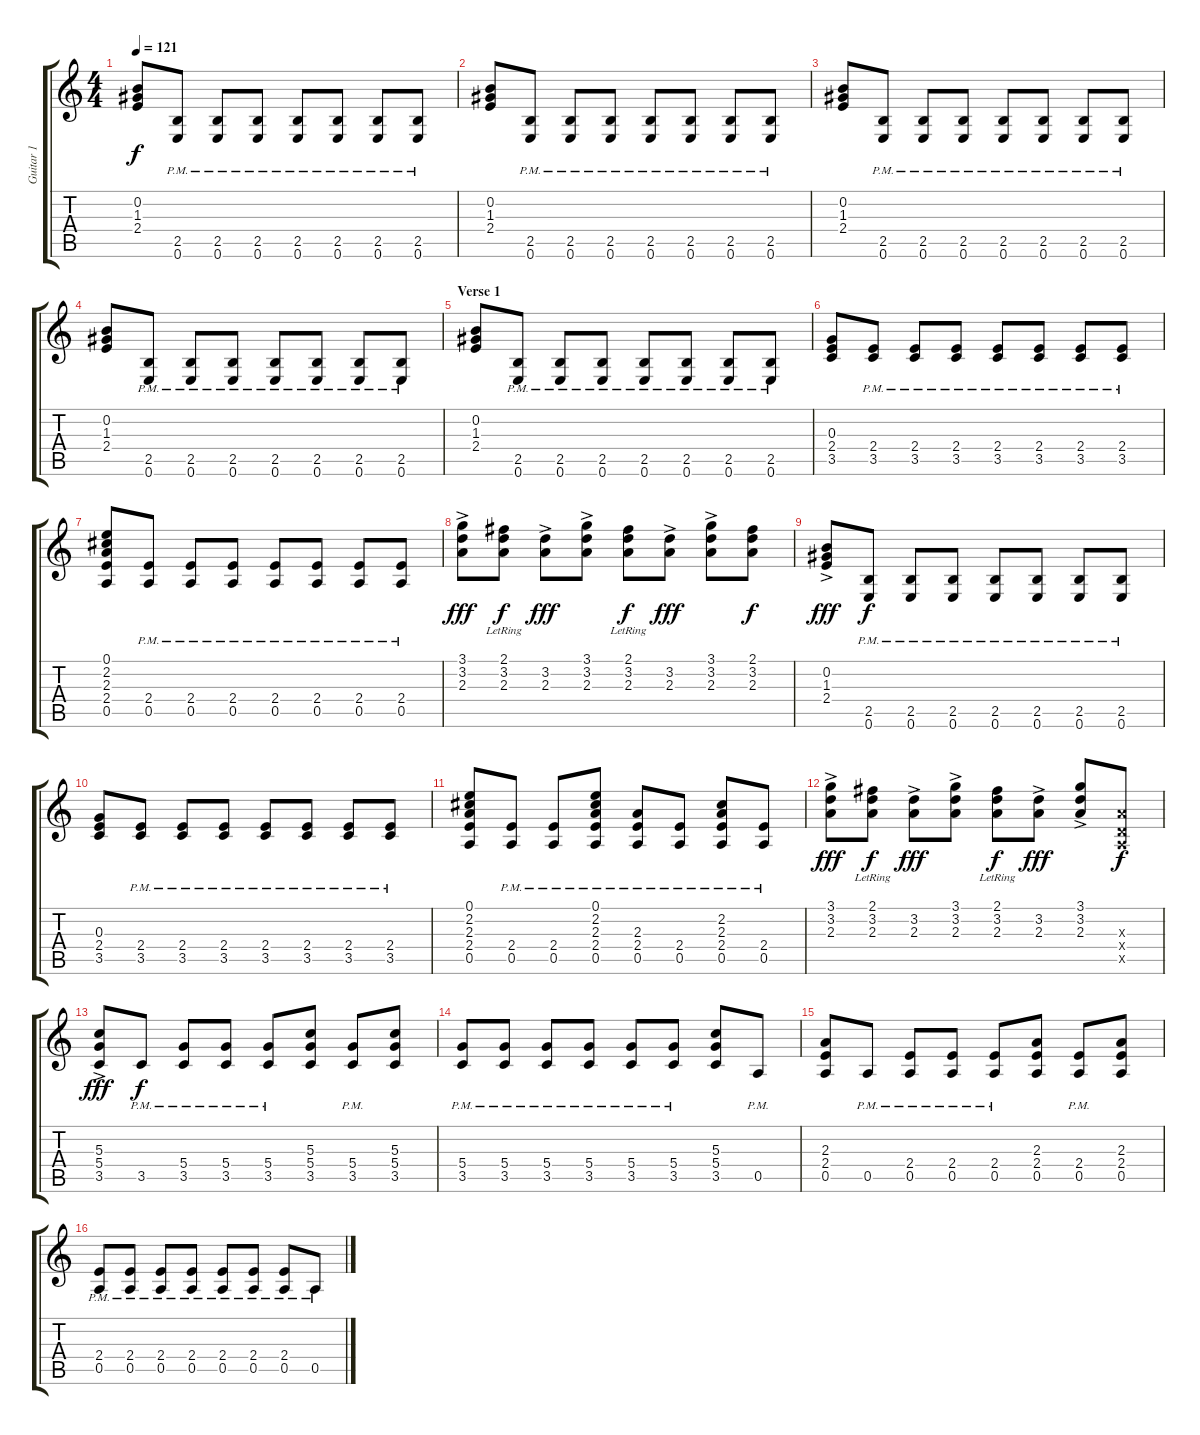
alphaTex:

\track ("Guitar 1" "Guitar 1") {instrument overdrivenguitar}
\staff {score tabs}
\tuning (E4 B3 G3 D3 A2 E2) {hide}
\ts (4 4)
\tempo 121
\clef g2
\ks c
(0.2 1.3 2.4).8{dy f volume 10 instrument overdrivenguitar} (2.5{pm} 0.6{pm}).8 (2.5{pm} 0.6{pm}).8 (2.5{pm} 0.6{pm}).8 (2.5{pm} 0.6{pm}).8 (2.5{pm} 0.6{pm}).8 (2.5{pm} 0.6{pm}).8 (2.5{pm} 0.6{pm}).8 |
(0.2 1.3 2.4).8 (2.5{pm} 0.6{pm}).8 (2.5{pm} 0.6{pm}).8 (2.5{pm} 0.6{pm}).8 (2.5{pm} 0.6{pm}).8 (2.5{pm} 0.6{pm}).8 (2.5{pm} 0.6{pm}).8 (2.5{pm} 0.6{pm}).8 |
(0.2 1.3 2.4).8 (2.5{pm} 0.6{pm}).8 (2.5{pm} 0.6{pm}).8 (2.5{pm} 0.6{pm}).8 (2.5{pm} 0.6{pm}).8 (2.5{pm} 0.6{pm}).8 (2.5{pm} 0.6{pm}).8 (2.5{pm} 0.6{pm}).8 |
(0.2 1.3 2.4).8 (2.5{pm} 0.6{pm}).8 (2.5{pm} 0.6{pm}).8 (2.5{pm} 0.6{pm}).8 (2.5{pm} 0.6{pm}).8 (2.5{pm} 0.6{pm}).8 (2.5{pm} 0.6{pm}).8 (2.5{pm} 0.6{pm}).8 |
\section ("" "Verse 1")
(0.2 1.3 2.4).8 (2.5{pm} 0.6{pm}).8 (2.5{pm} 0.6{pm}).8 (2.5{pm} 0.6{pm}).8 (2.5{pm} 0.6{pm}).8 (2.5{pm} 0.6{pm}).8 (2.5{pm} 0.6{pm}).8 (2.5{pm} 0.6{pm}).8 |
(0.3 2.4 3.5).8 (2.4{pm} 3.5{pm}).8 (2.4{pm} 3.5{pm}).8 (2.4{pm} 3.5{pm}).8 (2.4{pm} 3.5{pm}).8 (2.4{pm} 3.5{pm}).8 (2.4{pm} 3.5{pm}).8 (2.4{pm} 3.5{pm}).8 |
(0.1 2.2 2.3 2.4 0.5).8 (2.4{pm} 0.5{pm}).8 (2.4{pm} 0.5{pm}).8 (2.4{pm} 0.5{pm}).8 (2.4{pm} 0.5{pm}).8 (2.4{pm} 0.5{pm}).8 (2.4{pm} 0.5{pm}).8 (2.4{pm} 0.5{pm}).8 |
(3.1{ac} 3.2 2.3).8{dy fff volume 13} (2.1{lr} 3.2 2.3).8{dy f} (3.2 2.3{ac}).8{dy fff} (3.1{ac} 3.2 2.3).8 (2.1{lr} 3.2 2.3).8{dy f} (3.2 2.3{ac}).8{dy fff} (3.1{ac} 3.2 2.3).8 (2.1 3.2 2.3).8{dy f} |
(0.2{ac} 1.3 2.4{ac}).8{dy fff} (2.5{pm} 0.6{pm}).8{dy f volume 10} (2.5{pm} 0.6{pm}).8 (2.5{pm} 0.6{pm}).8 (2.5{pm} 0.6{pm}).8 (2.5{pm} 0.6{pm}).8 (2.5{pm} 0.6{pm}).8 (2.5{pm} 0.6{pm}).8 |
(0.3 2.4 3.5).8 (2.4{pm} 3.5{pm}).8 (2.4{pm} 3.5{pm}).8 (2.4{pm} 3.5{pm}).8 (2.4{pm} 3.5{pm}).8 (2.4{pm} 3.5{pm}).8 (2.4{pm} 3.5{pm}).8 (2.4{pm} 3.5{pm}).8 |
(0.1 2.2 2.3 2.4 0.5).8 (2.4{pm} 0.5{pm}).8 (2.4{pm} 0.5{pm}).8 (0.1 2.2 2.3 2.4{pm} 0.5{pm}).8 (2.3 2.4{pm} 0.5{pm}).8 (2.4{pm} 0.5{pm}).8 (2.2 2.3 2.4{pm} 0.5{pm}).8 (2.4{pm} 0.5{pm}).8 |
(3.1{ac} 3.2 2.3).8{dy fff volume 13} (2.1{lr} 3.2 2.3).8{dy f} (3.2 2.3{ac}).8{dy fff} (3.1{ac} 3.2 2.3).8 (2.1{lr} 3.2 2.3).8{dy f} (3.2 2.3{ac}).8{dy fff} (3.1{ac} 3.2 2.3).8 (2.3{x} 0.4{x} 0.5{x}).8{dy f} |
(5.3{ac} 5.4 3.5{ac}).8{dy fff} 3.5{pm}.8{dy f volume 10} (5.4{pm} 3.5{pm}).8 (5.4{pm} 3.5{pm}).8 (5.4{pm} 3.5{pm}).8 (5.3 5.4 3.5).8 (5.4{pm} 3.5{pm}).8 (5.3 5.4 3.5).8 |
(5.4{pm} 3.5{pm}).8 (5.4{pm} 3.5{pm}).8 (5.4{pm} 3.5{pm}).8 (5.4{pm} 3.5{pm}).8 (5.4{pm} 3.5{pm}).8 (5.4{pm} 3.5{pm}).8 (5.3 5.4 3.5).8 0.5{pm}.8 |
(2.3 2.4 0.5).8 0.5{pm}.8 (2.4{pm} 0.5{pm}).8 (2.4{pm} 0.5{pm}).8 (2.4{pm} 0.5{pm}).8 (2.3 2.4 0.5).8 (2.4{pm} 0.5{pm}).8 (2.3 2.4 0.5).8 |
(2.4{pm} 0.5{pm}).8 (2.4{pm} 0.5{pm}).8 (2.4{pm} 0.5{pm}).8 (2.4{pm} 0.5{pm}).8 (2.4{pm} 0.5{pm}).8 (2.4{pm} 0.5{pm}).8 (2.4{pm} 0.5{pm}).8 0.5{pm}.8
